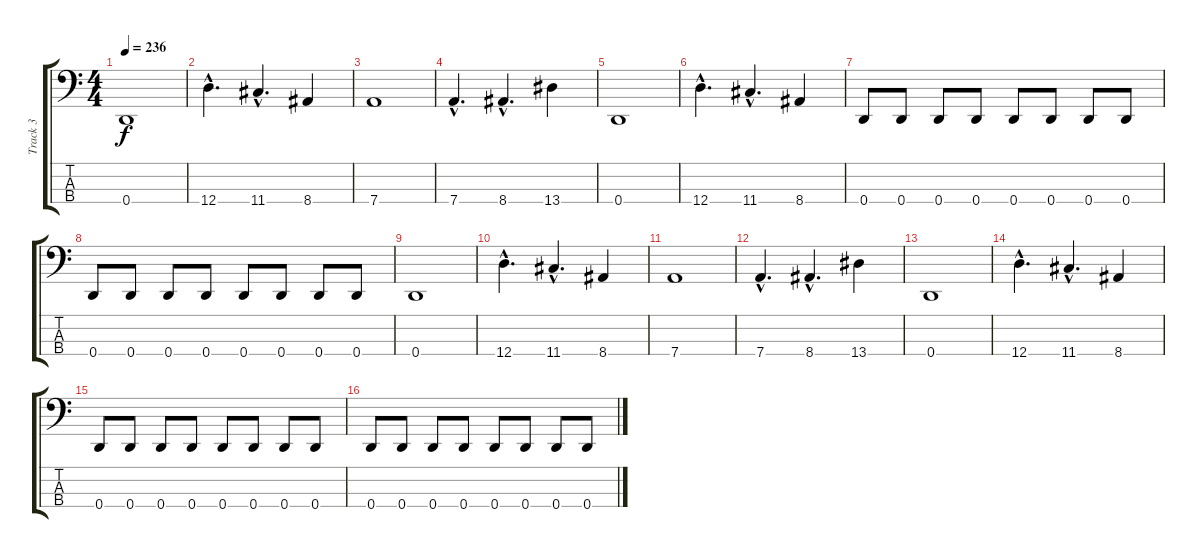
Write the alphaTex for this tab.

\track ("Track 3" "Track 3") {instrument electricbasspick}
\staff {score tabs}
\tuning (G2 D2 A1 D1) {hide}
\ts (4 4)
\tempo 236
\clef f4
\ks c
0.4.1{dy f} |
12.4{hac}.4{d} 11.4{hac}.4{d} 8.4.4 |
7.4.1 |
7.4{hac}.4{d} 8.4{hac}.4{d} 13.4.4 |
0.4.1 |
12.4{hac}.4{d} 11.4{hac}.4{d} 8.4.4 |
0.4.8 0.4.8 0.4.8 0.4.8 0.4.8 0.4.8 0.4.8 0.4.8 |
0.4.8 0.4.8 0.4.8 0.4.8 0.4.8 0.4.8 0.4.8 0.4.8 |
0.4.1 |
12.4{hac}.4{d} 11.4{hac}.4{d} 8.4.4 |
7.4.1 |
7.4{hac}.4{d} 8.4{hac}.4{d} 13.4.4 |
0.4.1 |
12.4{hac}.4{d} 11.4{hac}.4{d} 8.4.4 |
0.4.8 0.4.8 0.4.8 0.4.8 0.4.8 0.4.8 0.4.8 0.4.8 |
0.4.8 0.4.8 0.4.8 0.4.8 0.4.8 0.4.8 0.4.8 0.4.8
